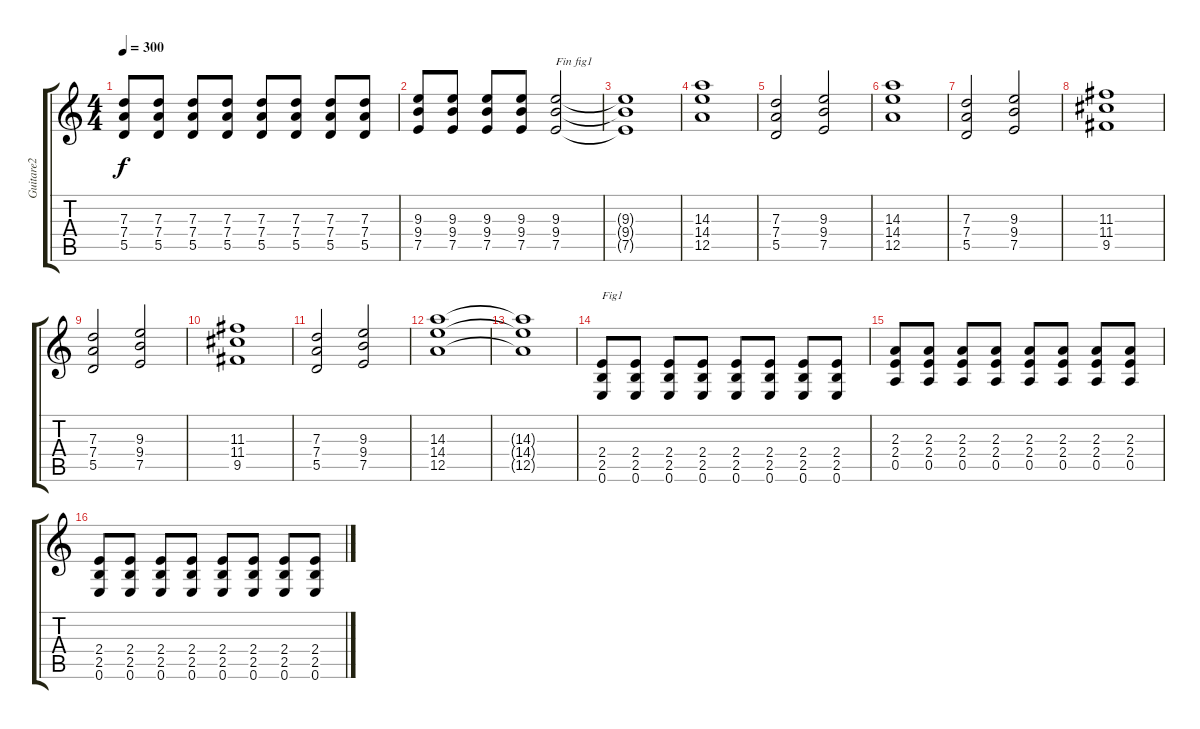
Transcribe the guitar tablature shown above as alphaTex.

\track ("Guitare2" "Guitare2") {instrument overdrivenguitar}
\staff {score tabs}
\tuning (E4 B3 G3 D3 A2 E2) {hide}
\ts (4 4)
\tempo 300
\clef g2
\ks c
(7.3 7.4 5.5).8{dy f} (7.3 7.4 5.5).8 (7.3 7.4 5.5).8 (7.3 7.4 5.5).8 (7.3 7.4 5.5).8 (7.3 7.4 5.5).8 (7.3 7.4 5.5).8 (7.3 7.4 5.5).8 |
(9.3 9.4 7.5).8 (9.3 9.4 7.5).8 (9.3 9.4 7.5).8 (9.3 9.4 7.5).8 (9.3 9.4 7.5).2{txt "Fin fig1"} |
(9.3{t} 9.4{t} 7.5{t}).1 |
(14.3 14.4 12.5).1 |
(7.3 7.4 5.5).2 (9.3 9.4 7.5).2 |
(14.3 14.4 12.5).1 |
(7.3 7.4 5.5).2 (9.3 9.4 7.5).2 |
(11.3 11.4 9.5).1 |
(7.3 7.4 5.5).2 (9.3 9.4 7.5).2 |
(11.3 11.4 9.5).1 |
(7.3 7.4 5.5).2 (9.3 9.4 7.5).2 |
(14.3 14.4 12.5).1 |
(14.3{t} 14.4{t} 12.5{t}).1 |
(2.4 2.5 0.6).8{txt "Fig1"} (2.4 2.5 0.6).8 (2.4 2.5 0.6).8 (2.4 2.5 0.6).8 (2.4 2.5 0.6).8 (2.4 2.5 0.6).8 (2.4 2.5 0.6).8 (2.4 2.5 0.6).8 |
(2.3 2.4 0.5).8 (2.3 2.4 0.5).8 (2.3 2.4 0.5).8 (2.3 2.4 0.5).8 (2.3 2.4 0.5).8 (2.3 2.4 0.5).8 (2.3 2.4 0.5).8 (2.3 2.4 0.5).8 |
(2.4 2.5 0.6).8 (2.4 2.5 0.6).8 (2.4 2.5 0.6).8 (2.4 2.5 0.6).8 (2.4 2.5 0.6).8 (2.4 2.5 0.6).8 (2.4 2.5 0.6).8 (2.4 2.5 0.6).8
